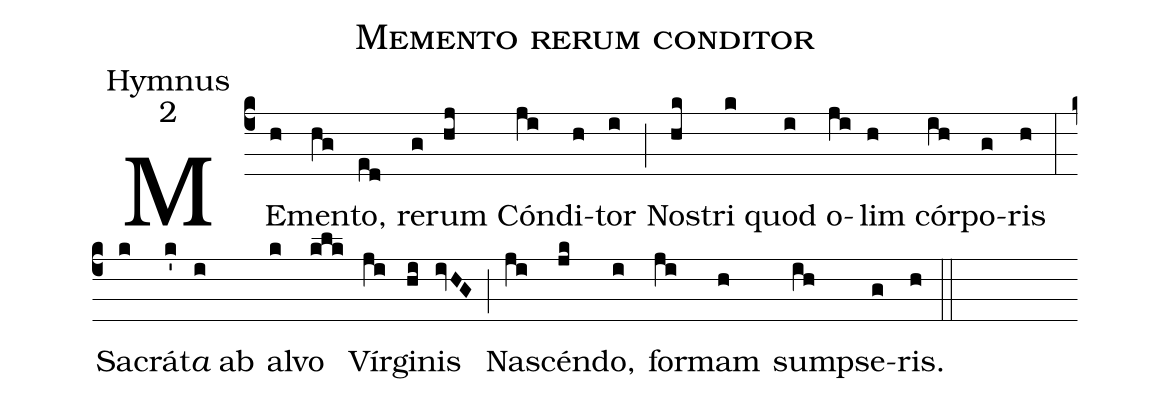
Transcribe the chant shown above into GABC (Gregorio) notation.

name:Memento rerum conditor;
office-part:Hymnus;
mode:2;
%%
(c4) ME(h)men(hg)to,(ed) re(g)rum(hj) Cón(ji)di(h)tor(i) (;) Nos(hk)tri(k) quod(i) o(ji)lim(h) cór(ih)po(g)ris(h) (:) Sac(k)rá(k')t<i>a</i> ab(i) al(k)vo(klk) Vír(ji)gi(hi)nis(ivHG) (;) Nas(ji)cén(jk)do,(i) for(ji)mam(h) sump(ih)se(g)ris.(h) (::)
